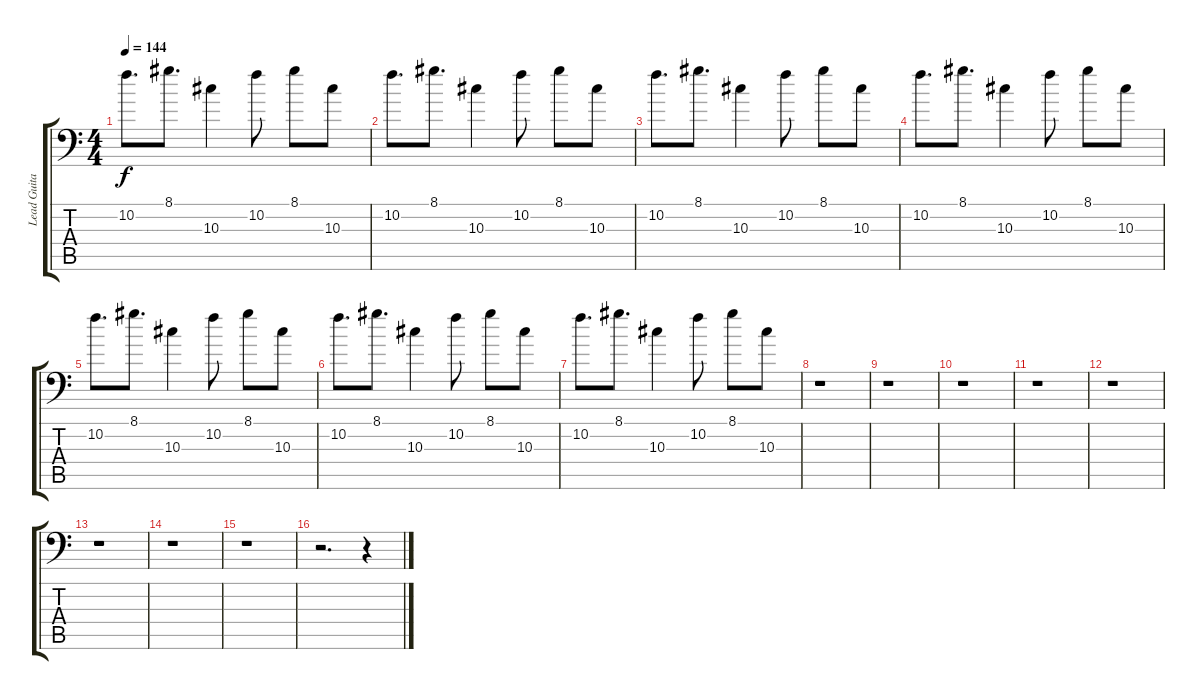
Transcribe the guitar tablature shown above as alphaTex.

\track ("Lead Guitar" "Lead Guita") {instrument distortionguitar}
\staff {score tabs}
\tuning (C4 G3 Eb3 Bb2 F2 Bb1) {hide}
\ts (4 4)
\tempo 144
\clef f4
\ks c
10.2.8{d dy f} 8.1.8{d} 10.3.4 10.2.8 8.1.8 10.3.8 |
10.2.8{d} 8.1.8{d} 10.3.4 10.2.8 8.1.8 10.3.8 |
10.2.8{d} 8.1.8{d} 10.3.4 10.2.8 8.1.8 10.3.8 |
10.2.8{d} 8.1.8{d} 10.3.4 10.2.8 8.1.8 10.3.8 |
10.2.8{d} 8.1.8{d} 10.3.4 10.2.8 8.1.8 10.3.8 |
10.2.8{d} 8.1.8{d} 10.3.4 10.2.8 8.1.8 10.3.8 |
10.2.8{d} 8.1.8{d} 10.3.4 10.2.8 8.1.8 10.3.8 |
r.1 |
r.1 |
r.1 |
r.1 |
r.1 |
r.1 |
r.1 |
r.1 |
r.2{d} r.4
